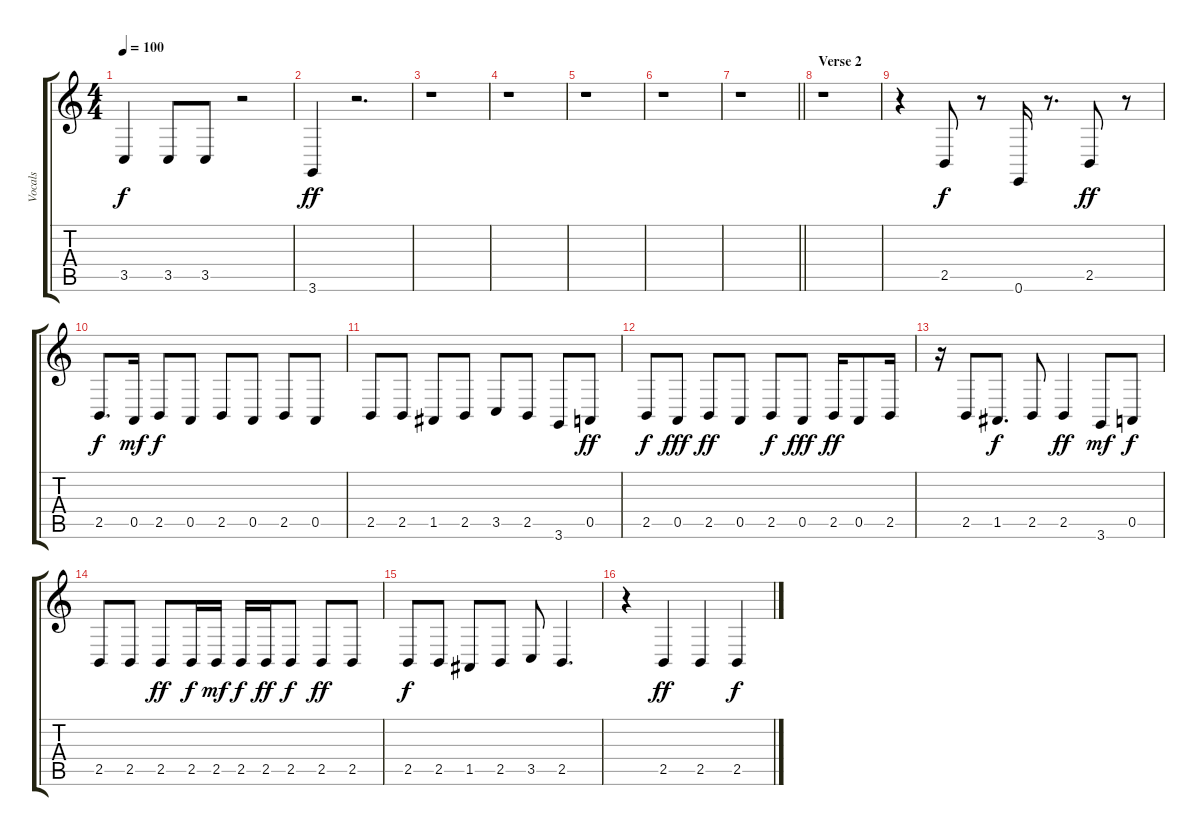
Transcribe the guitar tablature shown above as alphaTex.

\track ("Vocals" "Vocals") {instrument lead8bassandlead}
\staff {score tabs}
\tuning (E4 B3 G3 D3 A2 E2) {hide}
\ts (4 4)
\tempo 100
\clef g2
\ks c
3.5.4{dy f} 3.5.8 3.5.8 r.2 |
3.6.4{dy ff} r.2{d} |
r.1 |
r.1 |
r.1 |
r.1 |
\barLineRight lightlight
r.1 |
\section ("" "Verse 2")
r.1 |
r.4 2.5.8{dy f} r.8 0.6.16 r.8{d} 2.5.8{dy ff} r.8 |
2.5.8{d dy f} 0.5.16{dy mf} 2.5.8{dy f} 0.5.8 2.5.8 0.5.8 2.5.8 0.5.8 |
2.5.8 2.5.8 1.5.8 2.5.8 3.5.8 2.5.8 3.6.8 0.5.8{dy ff} |
2.5.8{dy f} 0.5.8{dy fff} 2.5.8{dy ff} 0.5.8 2.5.8{dy f} 0.5.8{dy fff} 2.5.16{dy ff} 0.5.8 2.5.16 |
r.16 2.5.8 1.5.8{d dy f} 2.5.8 2.5.4{dy ff} 3.6.8{dy mf} 0.5.8{dy f} |
2.5.8 2.5.8 2.5.8{dy ff} 2.5.16{dy f} 2.5.16{dy mf} 2.5.16{dy f} 2.5.16{dy ff} 2.5.8{dy f} 2.5.8{dy ff} 2.5.8 |
2.5.8{dy f} 2.5.8 1.5.8 2.5.8 3.5.8 2.5.4{d} |
r.4 2.5.4{dy ff} 2.5.4 2.5.4{dy f}
